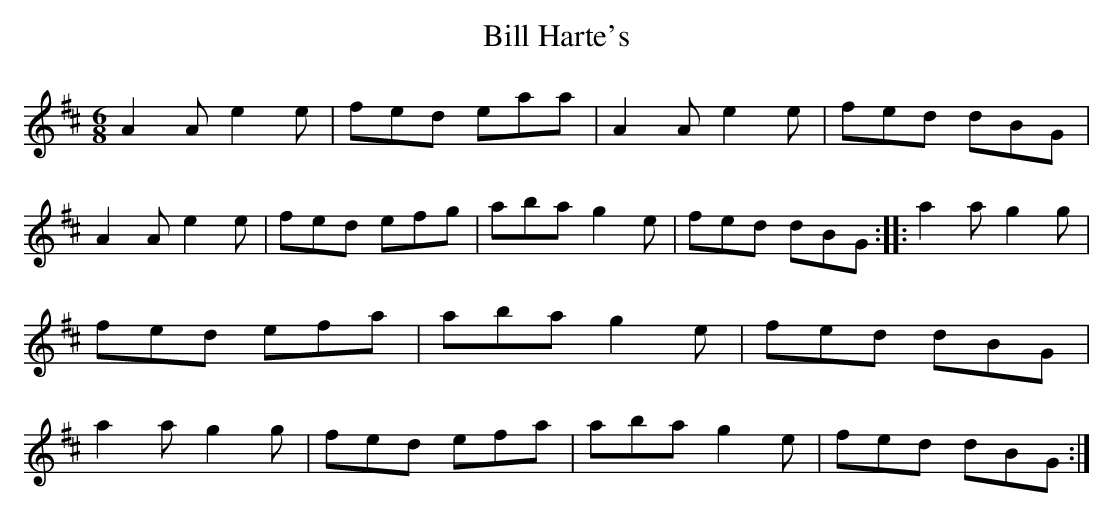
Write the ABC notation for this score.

X:1
T:Bill Harte's
M:6/8
K:D
A2A e2e|fed eaa|A2A e2e|fed dBG|\
A2A e2e|fed efg|aba g2e|fed dBG::\
a2a g2g|fed efa|aba g2e|fed dBG|\
a2a g2g|fed efa|aba g2e|fed dBG:|
